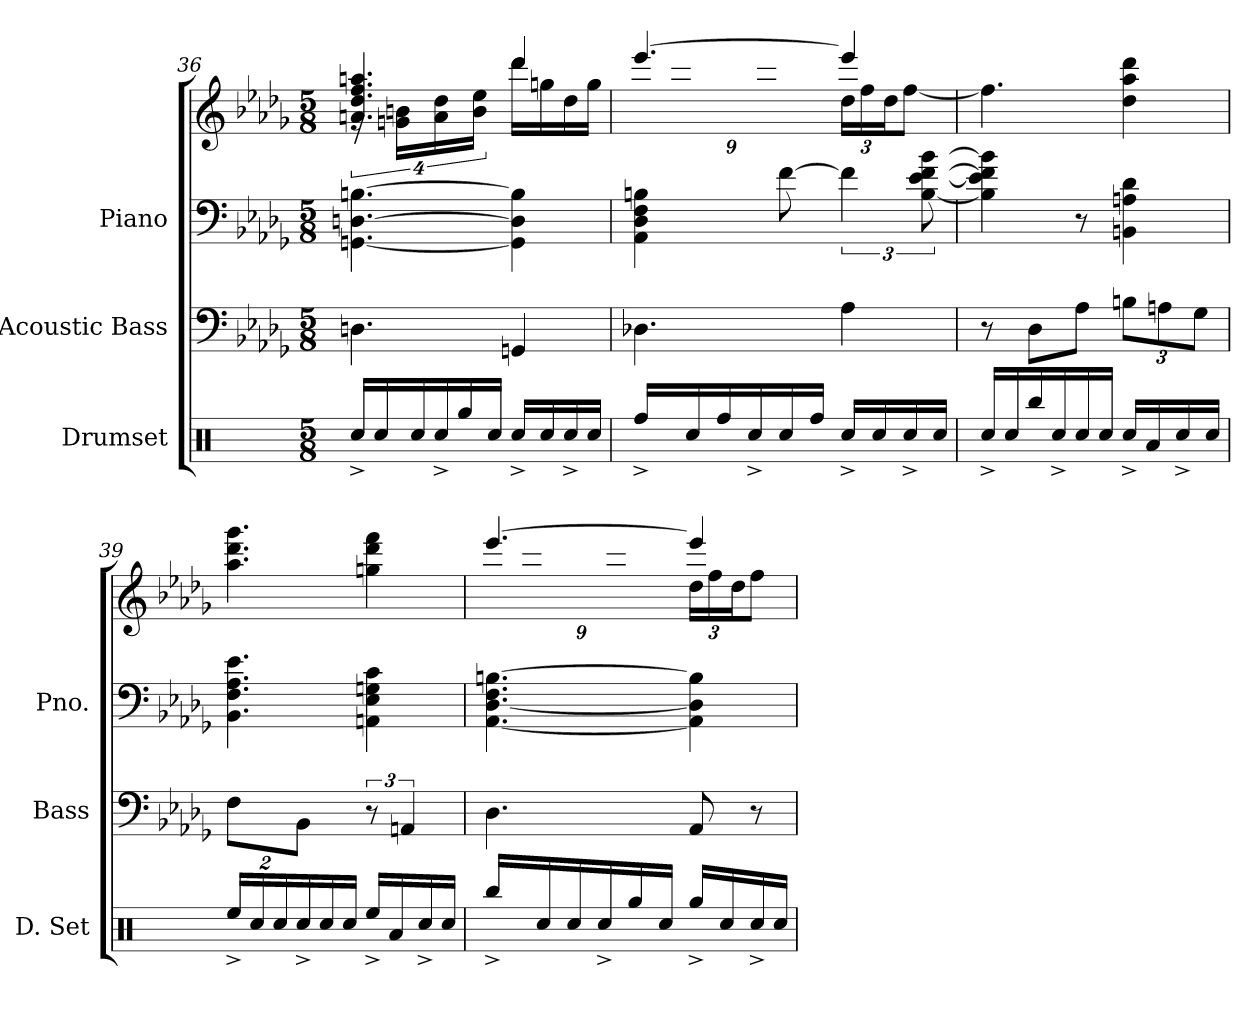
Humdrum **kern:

**kern	**kern	**kern	**kern
*part3	*part2	*part1	*part1
*staff4	*staff3	*staff2	*staff1
*I"Drumset	*I"Acoustic Bass	*I"Piano	*
*I'D. Set	*I'Bass	*I'Pno.	*
!!LO:PB:g=z
*clefX	*clefF4	*clefF4	*clefG2
*	*ITrd7c12	*	*
*k[]	*k[b-e-a-d-g-]	*k[b-e-a-d-g-]	*k[b-e-a-d-g-]
*M5/8	*M5/8	*M5/8	*M5/8
=36	=36	=36	=36
*	*	*	*^
16Rcc^/LL	4.DDn\	[4.GGn\ [4.Dn\ [4.Bn\	4.an/ 4.dd-/ 4.ff/ 4.aan/	32%3rg
16Rcc/	.	.	.	.
.	.	.	.	32%3gn\ 32%3bn\L
16Rcc/	.	.	.	.
16Rcc^/	.	.	.	32%3a\ 32%3dd-\
16Rgg/	.	.	.	.
.	.	.	.	32%3b\ 32%3ee-\J
16Rcc/JJ	.	.	.	.
16Rcc^/LL	4GGGn/	4GG\] 4D\] 4B\]	4ddd-/	16ddd-\LL
16Rcc/	.	.	.	16ggn\
16Rcc^/	.	.	.	16dd-\
16Rcc/JJ	.	.	.	16gg\JJ
=37	=37	=37	=37	=37
*	*	*	*	*Xbrackettup
16Rff^/LL	4.DD-X\	4AA-\ 4D-\ 4F\ 4Bn\	[4.eee-/	24ff\ 24eee-\yyLL
.	.	.	.	24ccc-X!\
16Rcc/	.	.	.	.
.	.	.	.	24ff!\
16Rff/	.	.	.	24dd-!\
.	.	.	.	24ff!\
16Rcc^/	.	.	.	.
.	.	.	.	24ccc-!\
*	*	*	*	*brackettup
16Rcc/	.	[8f\	.	24ff!\
.	.	.	.	24dd-!\
16Rff/JJ	.	.	.	.
.	.	.	.	24ff!\JJ
16Rcc^/LL	4AA-\	6f\]	4eee-/]	24dd-!\LL
.	.	.	.	24ff!\
16Rcc/	.	.	.	.
.	.	.	.	24dd-!\J
16Rcc^/	.	.	.	[8ff!\J
.	.	[12B\ [12e-\ [12f\ [12b-\	.	.
16Rcc/JJ	.	.	.	.
*	*	*	*v	*v
!!LO:LB:g=z
=38	=38	=38	=38
16Rcc^/LL	8r	4B\] 4e-\] 4f\] 4b-\]	4.ff\]
16Rcc/	.	.	.
16Rbb/	8DD-\L	.	.
16Rcc^/	.	.	.
16Rcc/	8AA-\J	8r	.
16Rcc/JJ	.	.	.
*	*Xbrackettup	*	*
16Rcc^/LL	12BBn\L	4BBn\ 4An\ 4d-\	4dd-\ 4aa-\ 4ddd-\
16Ra/	.	.	.
.	12AAn\	.	.
16Rcc^/	.	.	.
.	12GG-\J	.	.
16Rcc/JJ	.	.	.
=39	=39	=39	=39
16Ree^/LL	16%3FF\L	4.BB-\ 4.F\ 4.A-\ 4.e-\	4.aa-\ 4.ddd-\ 4.ggg-\
16Rcc/	.	.	.
16Rcc/	.	.	.
16Rcc^/	16%3BBB-\J	.	.
16Rcc/	.	.	.
16Rcc/JJ	.	.	.
*	*brackettup	*	*
16Ree^/LL	12r	4AAn\ 4E-\ 4Gn\ 4c\	4ggn\ 4ddd-\ 4fff\
16Ra/	.	.	.
.	6AAAn/	.	.
16Rcc^/	.	.	.
16Rcc/JJ	.	.	.
!!LO:PB:g=z
=40	=40	=40	=40
*	*	*	*^
*	*	*	*	*Xbrackettup
16Rbb^/LL	4.DD-\	[4.AA-\ [4.D-\ 4.F\ [4.Bn\	[4.eee-/	24ff\ 24eee-\yyLL
.	.	.	.	24ccc-X!\
16Rcc/	.	.	.	.
.	.	.	.	24ff!\
16Rcc/	.	.	.	24dd-!\
.	.	.	.	24ff!\
16Rcc^/	.	.	.	.
.	.	.	.	24ccc-!\
*	*	*	*	*brackettup
16Rgg/	.	.	.	24ff!\
.	.	.	.	24dd-!\
16Rcc/JJ	.	.	.	.
.	.	.	.	24ff!\JJ
16Rgg^/LL	8AAA-/	4AA-\] 4D-\] 4B\]	4eee-/]	24dd-!\LL
.	.	.	.	24ff!\
16Rcc/	.	.	.	.
.	.	.	.	24dd-!\J
16Rcc^/	8r	.	.	8ff!\J
16Rcc/JJ	.	.	.	.
*	*	*	*v	*v
=	=	=	=
*-	*-	*-	*-
